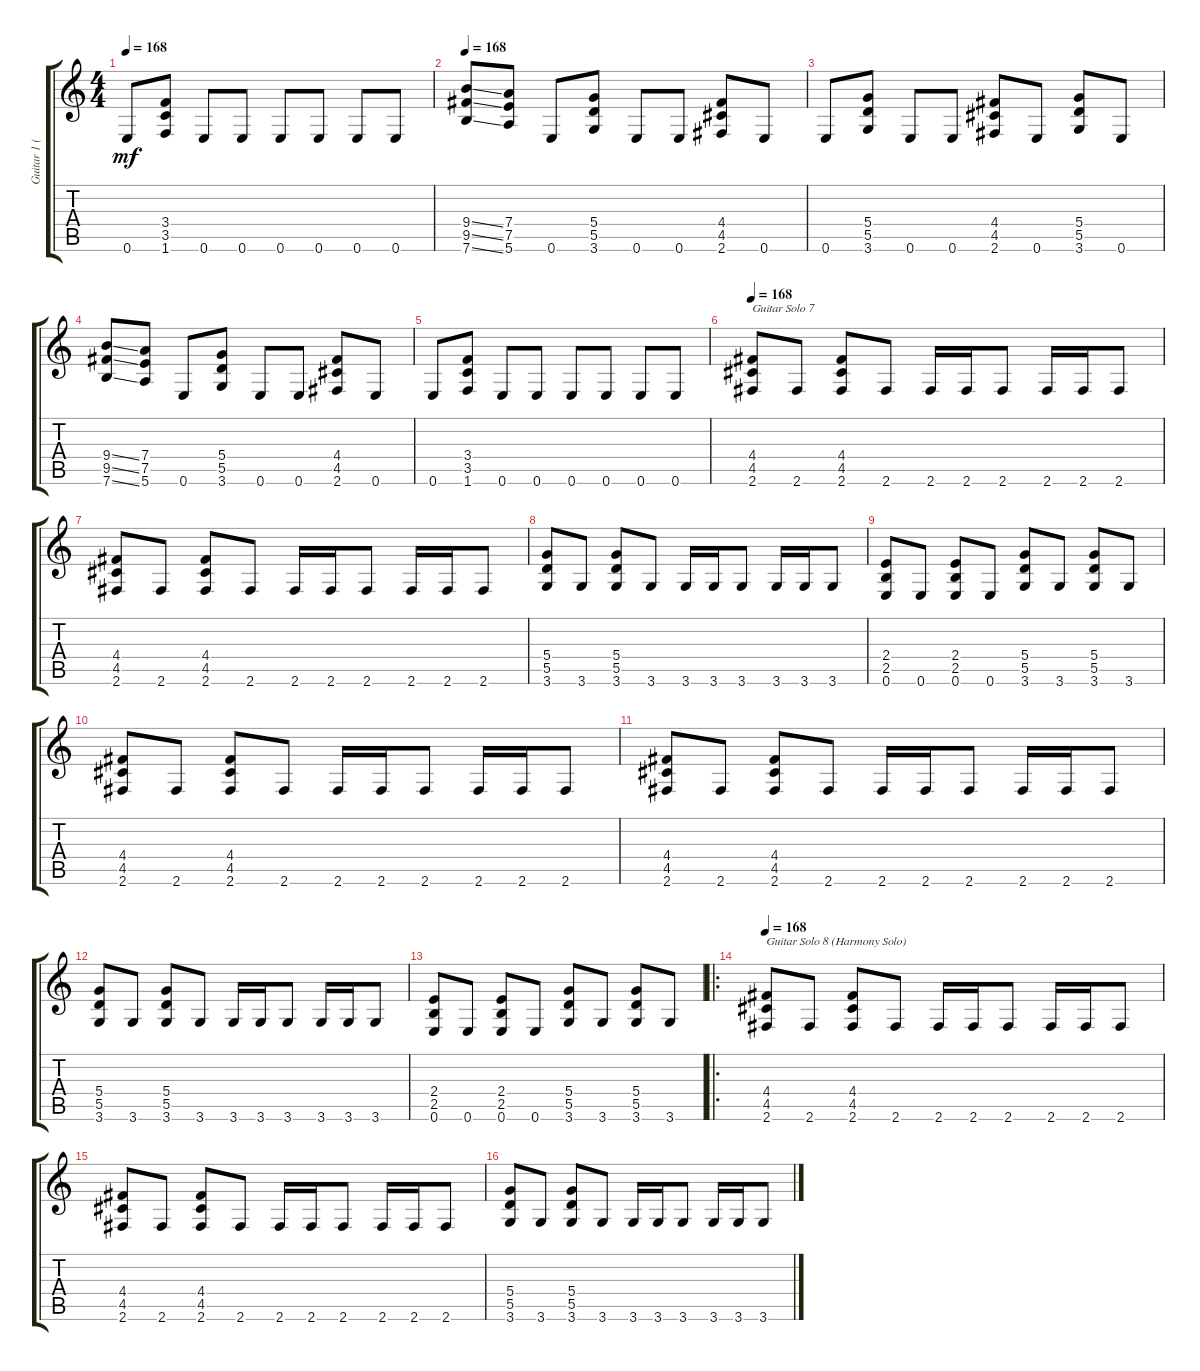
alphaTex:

\track ("Guitar 1 (Dave Mustaine)" "Guitar 1 (") {instrument distortionguitar}
\staff {score tabs}
\tuning (E4 B3 G3 D3 A2 E2) {hide}
\ts (4 4)
\tempo 168
\clef g2
\ks c
0.6.8{dy mf} (3.4 3.5 1.6).8 0.6.8 0.6.8 0.6.8 0.6.8 0.6.8 0.6.8 |
\tempo 168
(9.4{ss} 9.5{ss} 7.6{ss}).8 (7.4 7.5 5.6).8 0.6.8 (5.4 5.5 3.6).8 0.6.8 0.6.8 (4.4 4.5 2.6).8 0.6.8 |
0.6.8 (5.4 5.5 3.6).8 0.6.8 0.6.8 (4.4 4.5 2.6).8 0.6.8 (5.4 5.5 3.6).8 0.6.8 |
(9.4{ss} 9.5{ss} 7.6{ss}).8 (7.4 7.5 5.6).8 0.6.8 (5.4 5.5 3.6).8 0.6.8 0.6.8 (4.4 4.5 2.6).8 0.6.8 |
0.6.8 (3.4 3.5 1.6).8 0.6.8 0.6.8 0.6.8 0.6.8 0.6.8 0.6.8 |
\tempo 168
(4.4 4.5 2.6).8{txt "Guitar Solo 7"} 2.6.8 (4.4 4.5 2.6).8 2.6.8 2.6.16 2.6.16 2.6.8 2.6.16 2.6.16 2.6.8 |
(4.4 4.5 2.6).8 2.6.8 (4.4 4.5 2.6).8 2.6.8 2.6.16 2.6.16 2.6.8 2.6.16 2.6.16 2.6.8 |
(5.4 5.5 3.6).8 3.6.8 (5.4 5.5 3.6).8 3.6.8 3.6.16 3.6.16 3.6.8 3.6.16 3.6.16 3.6.8 |
(2.4 2.5 0.6).8 0.6.8 (2.4 2.5 0.6).8 0.6.8 (5.4 5.5 3.6).8 3.6.8 (5.4 5.5 3.6).8 3.6.8 |
(4.4 4.5 2.6).8 2.6.8 (4.4 4.5 2.6).8 2.6.8 2.6.16 2.6.16 2.6.8 2.6.16 2.6.16 2.6.8 |
(4.4 4.5 2.6).8 2.6.8 (4.4 4.5 2.6).8 2.6.8 2.6.16 2.6.16 2.6.8 2.6.16 2.6.16 2.6.8 |
(5.4 5.5 3.6).8 3.6.8 (5.4 5.5 3.6).8 3.6.8 3.6.16 3.6.16 3.6.8 3.6.16 3.6.16 3.6.8 |
(2.4 2.5 0.6).8 0.6.8 (2.4 2.5 0.6).8 0.6.8 (5.4 5.5 3.6).8 3.6.8 (5.4 5.5 3.6).8 3.6.8 |
\ro
\tempo 168
(4.4 4.5 2.6).8{txt "Guitar Solo 8 (Harmony Solo)"} 2.6.8 (4.4 4.5 2.6).8 2.6.8 2.6.16 2.6.16 2.6.8 2.6.16 2.6.16 2.6.8 |
(4.4 4.5 2.6).8 2.6.8 (4.4 4.5 2.6).8 2.6.8 2.6.16 2.6.16 2.6.8 2.6.16 2.6.16 2.6.8 |
(5.4 5.5 3.6).8 3.6.8 (5.4 5.5 3.6).8 3.6.8 3.6.16 3.6.16 3.6.8 3.6.16 3.6.16 3.6.8
